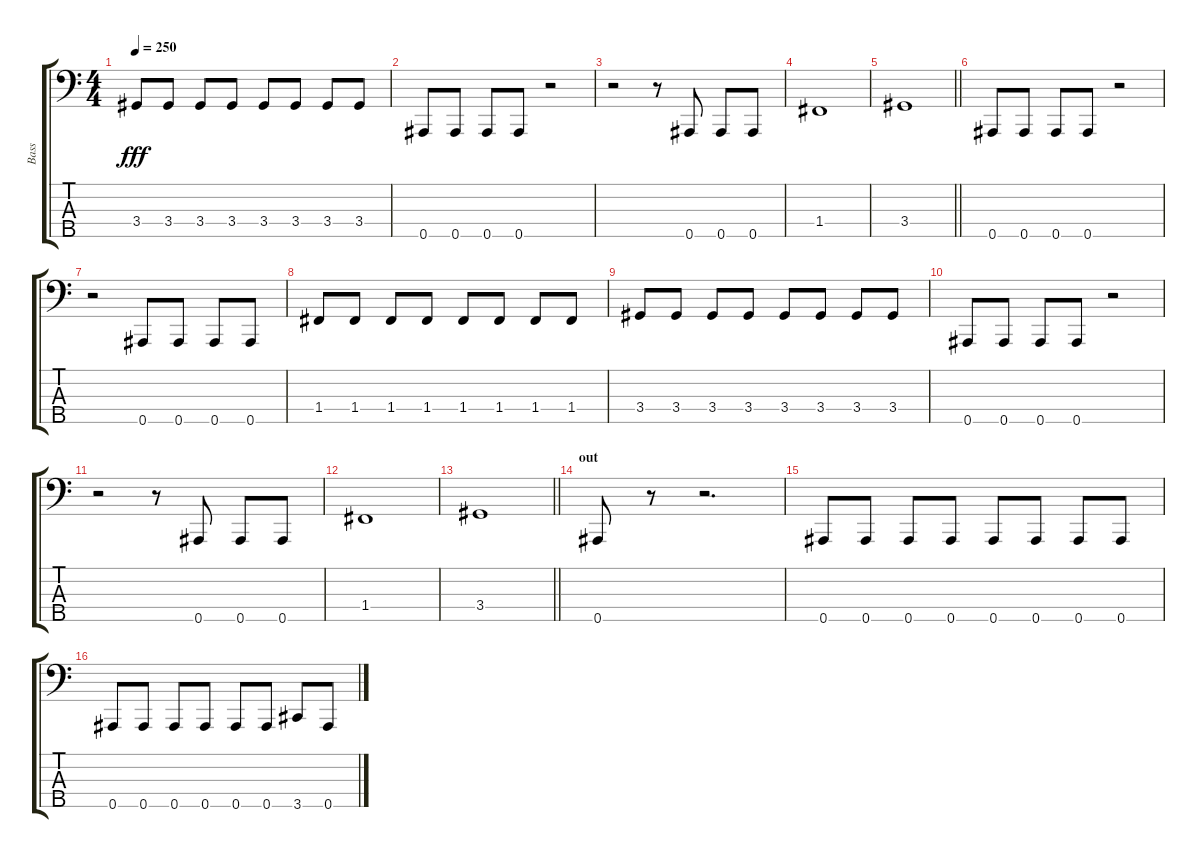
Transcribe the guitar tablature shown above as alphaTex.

\track ("Bass" "Bass") {instrument electricbassfinger}
\staff {score tabs}
\tuning (Ab2 Eb2 Bb1 F1 Bb0) {hide}
\ts (4 4)
\tempo 250
\clef f4
\ks c
3.4.8{dy fff} 3.4.8 3.4.8 3.4.8 3.4.8 3.4.8 3.4.8 3.4.8 |
0.5.8 0.5.8 0.5.8 0.5.8 r.2 |
r.2 r.8 0.5.8 0.5.8 0.5.8 |
1.4.1 |
\barLineRight lightlight
3.4.1 |
0.5.8 0.5.8 0.5.8 0.5.8 r.2 |
r.2 0.5.8 0.5.8 0.5.8 0.5.8 |
1.4.8 1.4.8 1.4.8 1.4.8 1.4.8 1.4.8 1.4.8 1.4.8 |
3.4.8 3.4.8 3.4.8 3.4.8 3.4.8 3.4.8 3.4.8 3.4.8 |
0.5.8 0.5.8 0.5.8 0.5.8 r.2 |
r.2 r.8 0.5.8 0.5.8 0.5.8 |
1.4.1 |
\barLineRight lightlight
3.4.1 |
\section ("" "out")
0.5.8 r.8 r.2{d} |
0.5.8 0.5.8 0.5.8 0.5.8 0.5.8 0.5.8 0.5.8 0.5.8 |
0.5.8 0.5.8 0.5.8 0.5.8 0.5.8 0.5.8 3.5.8 0.5.8
